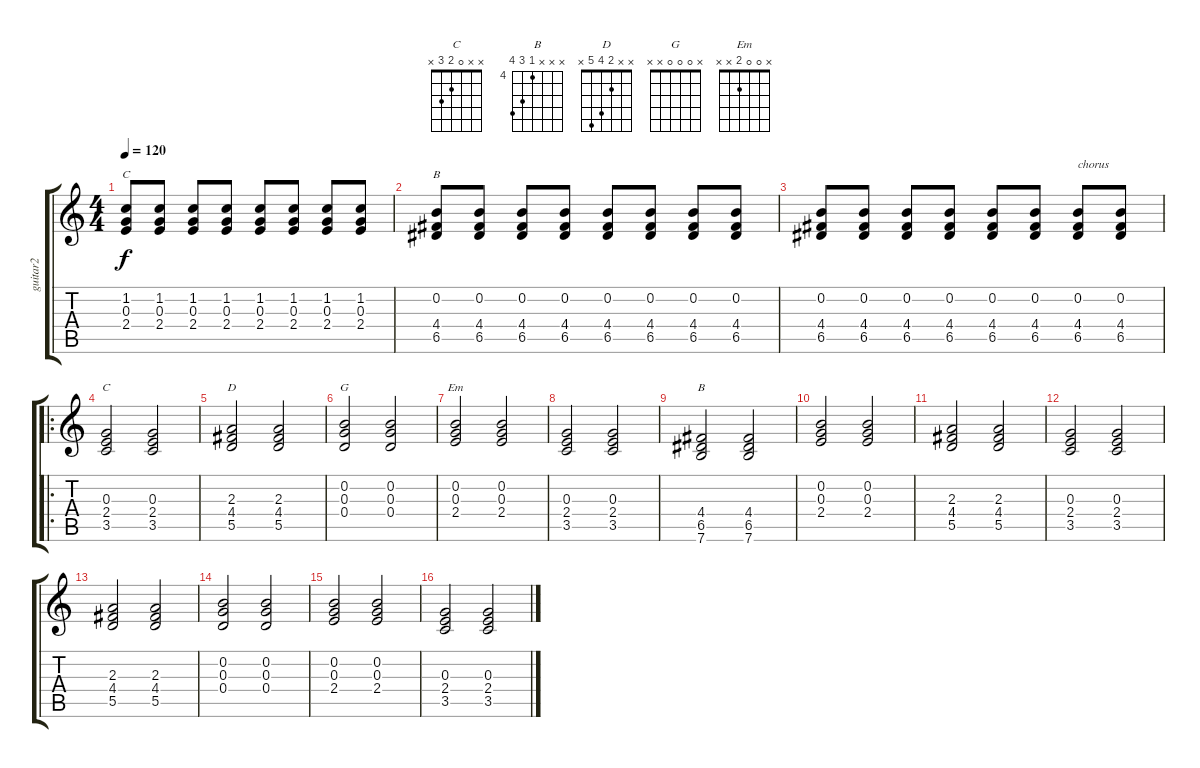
\track ("guitar2" "guitar2") {instrument electricguitarclean}
\staff {score tabs}
\tuning (E4 B3 G3 D3 A2 E2) {hide}
\chord ("C" x 1 0 2 x x)
\chord ("B" x 0 x 4 6 x) {firstfret 4}
\chord ("C" x x 0 2 3 x)
\chord ("D" x x 2 4 5 x)
\chord ("G" x 0 0 0 x x)
\chord ("Em" x 0 0 2 x x)
\chord ("B" x x x 4 6 7) {firstfret 4}
\ts (4 4)
\tempo 120
\clef g2
\ks c
(1.2 0.3 2.4).8{ch "C" dy f} (1.2 0.3 2.4).8 (1.2 0.3 2.4).8 (1.2 0.3 2.4).8 (1.2 0.3 2.4).8 (1.2 0.3 2.4).8 (1.2 0.3 2.4).8 (1.2 0.3 2.4).8 |
(0.2 4.4 6.5).8{ch "B"} (0.2 4.4 6.5).8 (0.2 4.4 6.5).8 (0.2 4.4 6.5).8 (0.2 4.4 6.5).8 (0.2 4.4 6.5).8 (0.2 4.4 6.5).8 (0.2 4.4 6.5).8 |
(0.2 4.4 6.5).8 (0.2 4.4 6.5).8 (0.2 4.4 6.5).8 (0.2 4.4 6.5).8 (0.2 4.4 6.5).8 (0.2 4.4 6.5).8 (0.2 4.4 6.5).8{txt "chorus"} (0.2 4.4 6.5).8 |
\ro
(0.3 2.4 3.5).2{ch "C"} (0.3 2.4 3.5).2 |
(2.3 4.4 5.5).2{ch "D"} (2.3 4.4 5.5).2 |
(0.2 0.3 0.4).2{ch "G"} (0.2 0.3 0.4).2 |
(0.2 0.3 2.4).2{ch "Em"} (0.2 0.3 2.4).2 |
(0.3 2.4 3.5).2 (0.3 2.4 3.5).2 |
(4.4 6.5 7.6).2{ch "B"} (4.4 6.5 7.6).2 |
(0.2 0.3 2.4).2 (0.2 0.3 2.4).2 |
(2.3 4.4 5.5).2 (2.3 4.4 5.5).2 |
(0.3 2.4 3.5).2 (0.3 2.4 3.5).2 |
(2.3 4.4 5.5).2 (2.3 4.4 5.5).2 |
(0.2 0.3 0.4).2 (0.2 0.3 0.4).2 |
(0.2 0.3 2.4).2 (0.2 0.3 2.4).2 |
(0.3 2.4 3.5).2 (0.3 2.4 3.5).2
